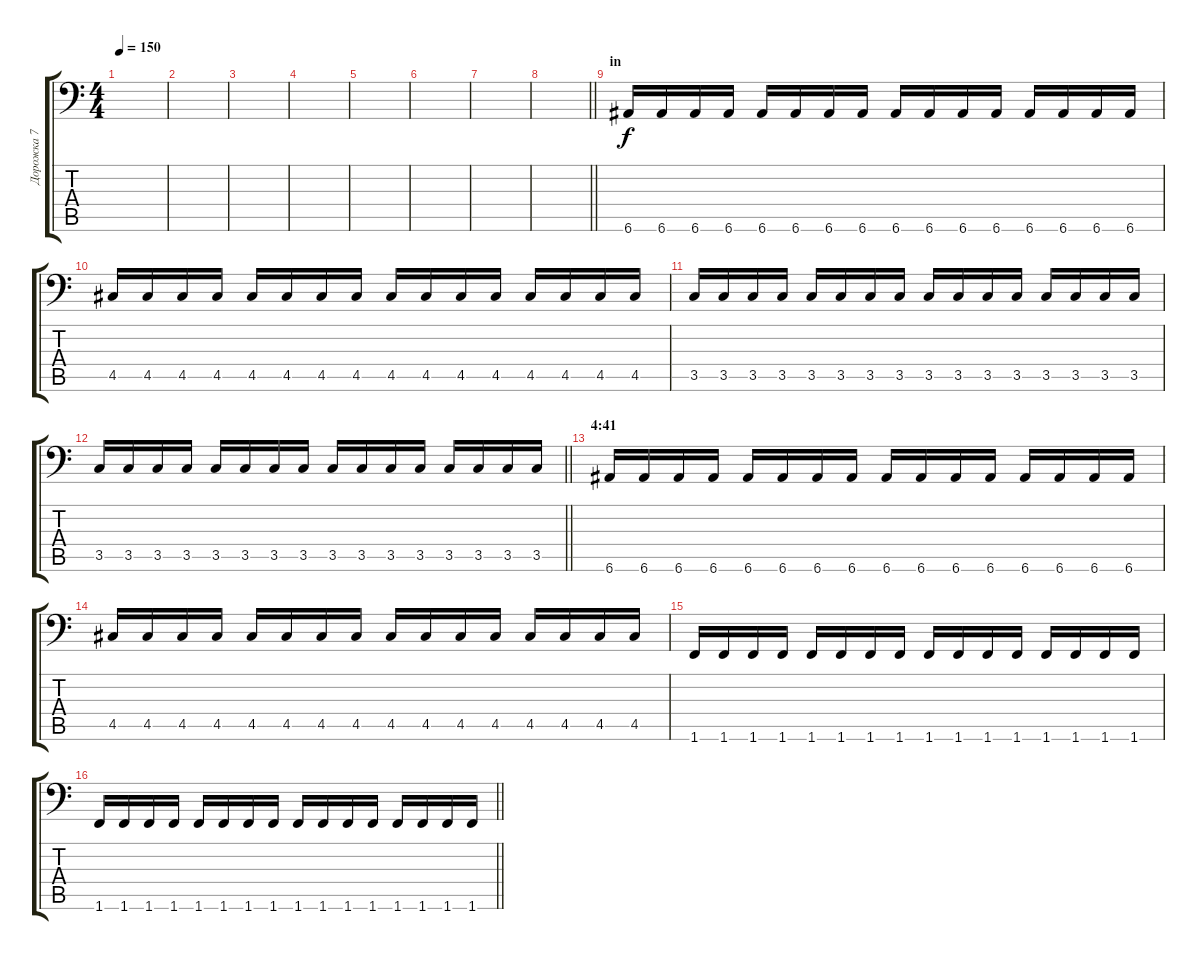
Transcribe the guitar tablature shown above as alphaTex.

\track ("Дорожка 7" "Дорожка 7") {instrument distortionguitar}
\staff {score tabs}
\tuning (E3 B2 G2 D2 A1 E1) {hide}
\ts (4 4)
\tempo 150
\clef f4
\ks c
|
|
|
|
|
|
|
\barLineRight lightlight
|
\section ("" "in")
6.6.16 6.6.16 6.6.16 6.6.16 6.6.16 6.6.16 6.6.16 6.6.16 6.6.16 6.6.16 6.6.16 6.6.16 6.6.16 6.6.16 6.6.16 6.6.16 |
4.5.16 4.5.16 4.5.16 4.5.16 4.5.16 4.5.16 4.5.16 4.5.16 4.5.16 4.5.16 4.5.16 4.5.16 4.5.16 4.5.16 4.5.16 4.5.16 |
3.5.16 3.5.16 3.5.16 3.5.16 3.5.16 3.5.16 3.5.16 3.5.16 3.5.16 3.5.16 3.5.16 3.5.16 3.5.16 3.5.16 3.5.16 3.5.16 |
\barLineRight lightlight
3.5.16 3.5.16 3.5.16 3.5.16 3.5.16 3.5.16 3.5.16 3.5.16 3.5.16 3.5.16 3.5.16 3.5.16 3.5.16 3.5.16 3.5.16 3.5.16 |
\section ("" "4:41")
6.6.16 6.6.16 6.6.16 6.6.16 6.6.16 6.6.16 6.6.16 6.6.16 6.6.16 6.6.16 6.6.16 6.6.16 6.6.16 6.6.16 6.6.16 6.6.16 |
4.5.16 4.5.16 4.5.16 4.5.16 4.5.16 4.5.16 4.5.16 4.5.16 4.5.16 4.5.16 4.5.16 4.5.16 4.5.16 4.5.16 4.5.16 4.5.16 |
1.6.16 1.6.16 1.6.16 1.6.16 1.6.16 1.6.16 1.6.16 1.6.16 1.6.16 1.6.16 1.6.16 1.6.16 1.6.16 1.6.16 1.6.16 1.6.16 |
\barLineRight lightlight
1.6.16 1.6.16 1.6.16 1.6.16 1.6.16 1.6.16 1.6.16 1.6.16 1.6.16 1.6.16 1.6.16 1.6.16 1.6.16 1.6.16 1.6.16 1.6.16
